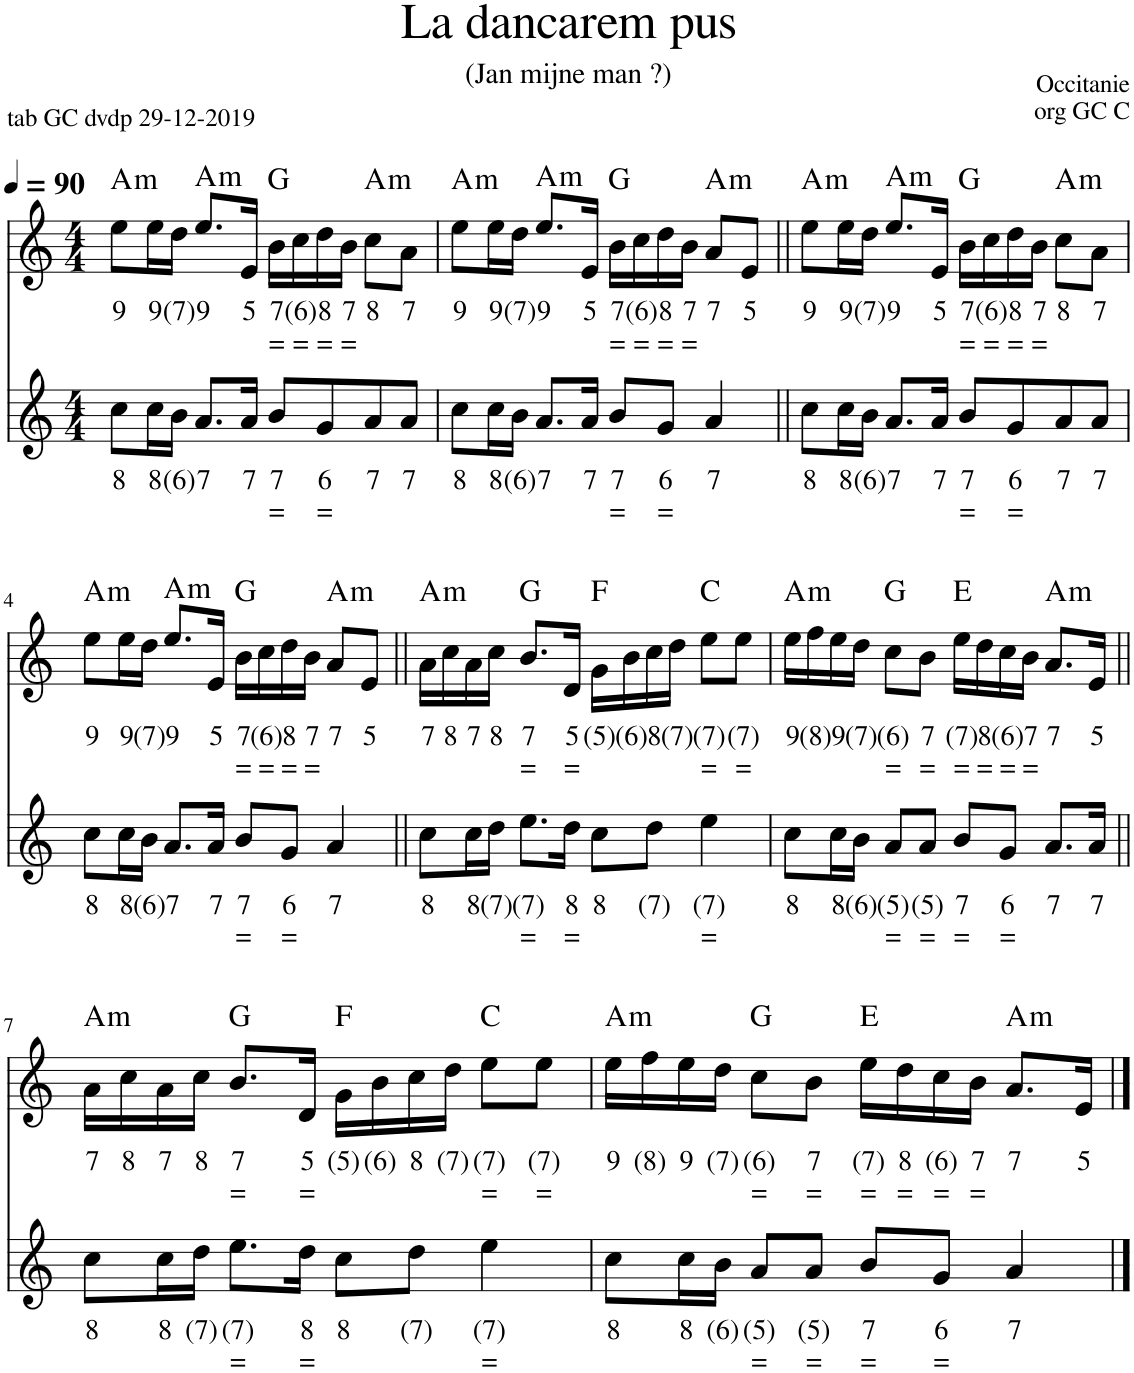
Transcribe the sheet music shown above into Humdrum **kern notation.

**kern	**text	**text	**kern	**text	**text	**harte
*part2	*part2	*part2	*part1	*part1	*part1	*part1
*staff2	*staff2	*staff2	*staff1	*staff1	*staff1	*
*I"Accordeon, Accordion	*	*	*I"Stem	*	*	*
*I'Acc	*	*	*	*	*	*
*clefG2	*	*	*clefG2	*	*	*
*k[]	*	*	*k[]	*	*	*
*M4/4	*	*	*M4/4	*	*	*
*MM90	*	*	*MM90	*	*	*
=1	=1	=1	=1	=1	=1	=1
!	!LO:LY:b	!	!	!LO:LY:b	!	!LO:H:kt=m
8cc\L	8	.	8ee\L	9	.	A:min
!	!LO:LY:b	!	!	!LO:LY:b	!	!
16cc\L	8	.	16ee\L	9	.	.
!	!LO:LY:b	!	!	!LO:LY:b	!	!
16b\JJ	(6)	.	16dd\JJ	(7)	.	.
!	!LO:LY:b	!	!	!LO:LY:b	!	!LO:H:kt=m
8.a/L	7	.	8.ee/L	9	.	A:min
!	!LO:LY:b	!	!	!LO:LY:b	!	!
16a/Jk	7	.	16e/Jk	5	.	.
!	!LO:LY:b	!LO:LY:b	!	!LO:LY:b	!LO:LY:b	!
8b/L	7	=	16b\LL	7	=	G:maj
!	!	!	!	!LO:LY:b	!LO:LY:b	!
.	.	.	16cc\	(6)	=	.
!	!LO:LY:b	!LO:LY:b	!	!LO:LY:b	!LO:LY:b	!
8g/	6	=	16dd\	8	=	.
!	!	!	!	!LO:LY:b	!LO:LY:b	!
.	.	.	16b\JJ	7	=	.
!	!LO:LY:b	!	!	!LO:LY:b	!	!LO:H:kt=m
8a/	7	.	8cc\L	8	.	A:min
!	!LO:LY:b	!	!	!LO:LY:b	!	!
8a/J	7	.	8a\J	7	.	.
=2	=2	=2	=2	=2	=2	=2
!	!LO:LY:b	!	!	!LO:LY:b	!	!LO:H:kt=m
8cc\L	8	.	8ee\L	9	.	A:min
!	!LO:LY:b	!	!	!LO:LY:b	!	!
16cc\L	8	.	16ee\L	9	.	.
!	!LO:LY:b	!	!	!LO:LY:b	!	!
16b\JJ	(6)	.	16dd\JJ	(7)	.	.
!	!LO:LY:b	!	!	!LO:LY:b	!	!LO:H:kt=m
8.a/L	7	.	8.ee/L	9	.	A:min
!	!LO:LY:b	!	!	!LO:LY:b	!	!
16a/Jk	7	.	16e/Jk	5	.	.
!	!LO:LY:b	!LO:LY:b	!	!LO:LY:b	!LO:LY:b	!
8b/L	7	=	16b\LL	7	=	G:maj
!	!	!	!	!LO:LY:b	!LO:LY:b	!
.	.	.	16cc\	(6)	=	.
!	!LO:LY:b	!LO:LY:b	!	!LO:LY:b	!LO:LY:b	!
8g/J	6	=	16dd\	8	=	.
!	!	!	!	!LO:LY:b	!LO:LY:b	!
.	.	.	16b\JJ	7	=	.
!	!LO:LY:b	!	!	!LO:LY:b	!	!LO:H:kt=m
4a/	7	.	8a/L	7	.	A:min
!	!	!	!	!LO:LY:b	!	!
.	.	.	8e/J	5	.	.
=3||	=3||	=3||	=3||	=3||	=3||	=3||
!	!LO:LY:b	!	!	!LO:LY:b	!	!LO:H:kt=m
8cc\L	8	.	8ee\L	9	.	A:min
!	!LO:LY:b	!	!	!LO:LY:b	!	!
16cc\L	8	.	16ee\L	9	.	.
!	!LO:LY:b	!	!	!LO:LY:b	!	!
16b\JJ	(6)	.	16dd\JJ	(7)	.	.
!	!LO:LY:b	!	!	!LO:LY:b	!	!LO:H:kt=m
8.a/L	7	.	8.ee/L	9	.	A:min
!	!LO:LY:b	!	!	!LO:LY:b	!	!
16a/Jk	7	.	16e/Jk	5	.	.
!	!LO:LY:b	!LO:LY:b	!	!LO:LY:b	!LO:LY:b	!
8b/L	7	=	16b\LL	7	=	G:maj
!	!	!	!	!LO:LY:b	!LO:LY:b	!
.	.	.	16cc\	(6)	=	.
!	!LO:LY:b	!LO:LY:b	!	!LO:LY:b	!LO:LY:b	!
8g/	6	=	16dd\	8	=	.
!	!	!	!	!LO:LY:b	!LO:LY:b	!
.	.	.	16b\JJ	7	=	.
!	!LO:LY:b	!	!	!LO:LY:b	!	!LO:H:kt=m
8a/	7	.	8cc\L	8	.	A:min
!	!LO:LY:b	!	!	!LO:LY:b	!	!
8a/J	7	.	8a\J	7	.	.
!!LO:LB:g=z
=4	=4	=4	=4	=4	=4	=4
!	!LO:LY:b	!	!	!LO:LY:b	!	!LO:H:kt=m
8cc\L	8	.	8ee\L	9	.	A:min
!	!LO:LY:b	!	!	!LO:LY:b	!	!
16cc\L	8	.	16ee\L	9	.	.
!	!LO:LY:b	!	!	!LO:LY:b	!	!
16b\JJ	(6)	.	16dd\JJ	(7)	.	.
!	!LO:LY:b	!	!	!LO:LY:b	!	!LO:H:kt=m
8.a/L	7	.	8.ee/L	9	.	A:min
!	!LO:LY:b	!	!	!LO:LY:b	!	!
16a/Jk	7	.	16e/Jk	5	.	.
!	!LO:LY:b	!LO:LY:b	!	!LO:LY:b	!LO:LY:b	!
8b/L	7	=	16b\LL	7	=	G:maj
!	!	!	!	!LO:LY:b	!LO:LY:b	!
.	.	.	16cc\	(6)	=	.
!	!LO:LY:b	!LO:LY:b	!	!LO:LY:b	!LO:LY:b	!
8g/J	6	=	16dd\	8	=	.
!	!	!	!	!LO:LY:b	!LO:LY:b	!
.	.	.	16b\JJ	7	=	.
!	!LO:LY:b	!	!	!LO:LY:b	!	!LO:H:kt=m
4a/	7	.	8a/L	7	.	A:min
!	!	!	!	!LO:LY:b	!	!
.	.	.	8e/J	5	.	.
=5||	=5||	=5||	=5||	=5||	=5||	=5||
!	!LO:LY:b	!	!	!LO:LY:b	!	!LO:H:kt=m
8cc\L	8	.	16a\LL	7	.	A:min
!	!	!	!	!LO:LY:b	!	!
.	.	.	16cc\	8	.	.
!	!LO:LY:b	!	!	!LO:LY:b	!	!
16cc\L	8	.	16a\	7	.	.
!	!LO:LY:b	!	!	!LO:LY:b	!	!
16dd\JJ	(7)	.	16cc\JJ	8	.	.
!	!LO:LY:b	!LO:LY:b	!	!LO:LY:b	!LO:LY:b	!
8.ee\L	(7)	=	8.b/L	7	=	G:maj
!	!LO:LY:b	!LO:LY:b	!	!LO:LY:b	!LO:LY:b	!
16dd\Jk	8	=	16d/Jk	5	=	.
!	!LO:LY:b	!	!	!LO:LY:b	!	!
8cc\L	8	.	16g\LL	(5)	.	F:maj
!	!	!	!	!LO:LY:b	!	!
.	.	.	16b\	(6)	.	.
!	!LO:LY:b	!	!	!LO:LY:b	!	!
8dd\J	(7)	.	16cc\	8	.	.
!	!	!	!	!LO:LY:b	!	!
.	.	.	16dd\JJ	(7)	.	.
!	!LO:LY:b	!LO:LY:b	!	!LO:LY:b	!LO:LY:b	!
4ee\	(7)	=	8ee\L	(7)	=	C:maj
!	!	!	!	!LO:LY:b	!LO:LY:b	!
.	.	.	8ee\J	(7)	=	.
=6	=6	=6	=6	=6	=6	=6
!	!LO:LY:b	!	!	!LO:LY:b	!	!LO:H:kt=m
8cc\L	8	.	16ee\LL	9	.	A:min
!	!	!	!	!LO:LY:b	!	!
.	.	.	16ff\	(8)	.	.
!	!LO:LY:b	!	!	!LO:LY:b	!	!
16cc\L	8	.	16ee\	9	.	.
!	!LO:LY:b	!	!	!LO:LY:b	!	!
16b\JJ	(6)	.	16dd\JJ	(7)	.	.
!	!LO:LY:b	!LO:LY:b	!	!LO:LY:b	!LO:LY:b	!
8a/L	(5)	=	8cc\L	(6)	=	G:maj
!	!LO:LY:b	!LO:LY:b	!	!LO:LY:b	!LO:LY:b	!
8a/J	(5)	=	8b\J	7	=	.
!	!LO:LY:b	!LO:LY:b	!	!LO:LY:b	!LO:LY:b	!
8b/L	7	=	16ee\LL	(7)	=	E:maj
!	!	!	!	!LO:LY:b	!LO:LY:b	!
.	.	.	16dd\	8	=	.
!	!LO:LY:b	!LO:LY:b	!	!LO:LY:b	!LO:LY:b	!
8g/J	6	=	16cc\	(6)	=	.
!	!	!	!	!LO:LY:b	!LO:LY:b	!
.	.	.	16b\JJ	7	=	.
!	!LO:LY:b	!	!	!LO:LY:b	!	!LO:H:kt=m
8.a/L	7	.	8.a/L	7	.	A:min
!	!LO:LY:b	!	!	!LO:LY:b	!	!
16a/Jk	7	.	16e/Jk	5	.	.
!!LO:LB:g=z
=7||	=7||	=7||	=7||	=7||	=7||	=7||
!	!LO:LY:b	!	!	!LO:LY:b	!	!LO:H:kt=m
8cc\L	8	.	16a\LL	7	.	A:min
!	!	!	!	!LO:LY:b	!	!
.	.	.	16cc\	8	.	.
!	!LO:LY:b	!	!	!LO:LY:b	!	!
16cc\L	8	.	16a\	7	.	.
!	!LO:LY:b	!	!	!LO:LY:b	!	!
16dd\JJ	(7)	.	16cc\JJ	8	.	.
!	!LO:LY:b	!LO:LY:b	!	!LO:LY:b	!LO:LY:b	!
8.ee\L	(7)	=	8.b/L	7	=	G:maj
!	!LO:LY:b	!LO:LY:b	!	!LO:LY:b	!LO:LY:b	!
16dd\Jk	8	=	16d/Jk	5	=	.
!	!LO:LY:b	!	!	!LO:LY:b	!	!
8cc\L	8	.	16g\LL	(5)	.	F:maj
!	!	!	!	!LO:LY:b	!	!
.	.	.	16b\	(6)	.	.
!	!LO:LY:b	!	!	!LO:LY:b	!	!
8dd\J	(7)	.	16cc\	8	.	.
!	!	!	!	!LO:LY:b	!	!
.	.	.	16dd\JJ	(7)	.	.
!	!LO:LY:b	!LO:LY:b	!	!LO:LY:b	!LO:LY:b	!
4ee\	(7)	=	8ee\L	(7)	=	C:maj
!	!	!	!	!LO:LY:b	!LO:LY:b	!
.	.	.	8ee\J	(7)	=	.
=8	=8	=8	=8	=8	=8	=8
!	!LO:LY:b	!	!	!LO:LY:b	!	!LO:H:kt=m
8cc\L	8	.	16ee\LL	9	.	A:min
!	!	!	!	!LO:LY:b	!	!
.	.	.	16ff\	(8)	.	.
!	!LO:LY:b	!	!	!LO:LY:b	!	!
16cc\L	8	.	16ee\	9	.	.
!	!LO:LY:b	!	!	!LO:LY:b	!	!
16b\JJ	(6)	.	16dd\JJ	(7)	.	.
!	!LO:LY:b	!LO:LY:b	!	!LO:LY:b	!LO:LY:b	!
8a/L	(5)	=	8cc\L	(6)	=	G:maj
!	!LO:LY:b	!LO:LY:b	!	!LO:LY:b	!LO:LY:b	!
8a/J	(5)	=	8b\J	7	=	.
!	!LO:LY:b	!LO:LY:b	!	!LO:LY:b	!LO:LY:b	!
8b/L	7	=	16ee\LL	(7)	=	E:maj
!	!	!	!	!LO:LY:b	!LO:LY:b	!
.	.	.	16dd\	8	=	.
!	!LO:LY:b	!LO:LY:b	!	!LO:LY:b	!LO:LY:b	!
8g/J	6	=	16cc\	(6)	=	.
!	!	!	!	!LO:LY:b	!LO:LY:b	!
.	.	.	16b\JJ	7	=	.
!	!LO:LY:b	!	!	!LO:LY:b	!	!LO:H:kt=m
4a/	7	.	8.a/L	7	.	A:min
!	!	!	!	!LO:LY:b	!	!
.	.	.	16e/Jk	5	.	.
==	==	==	==	==	==	==
*-	*-	*-	*-	*-	*-	*-
